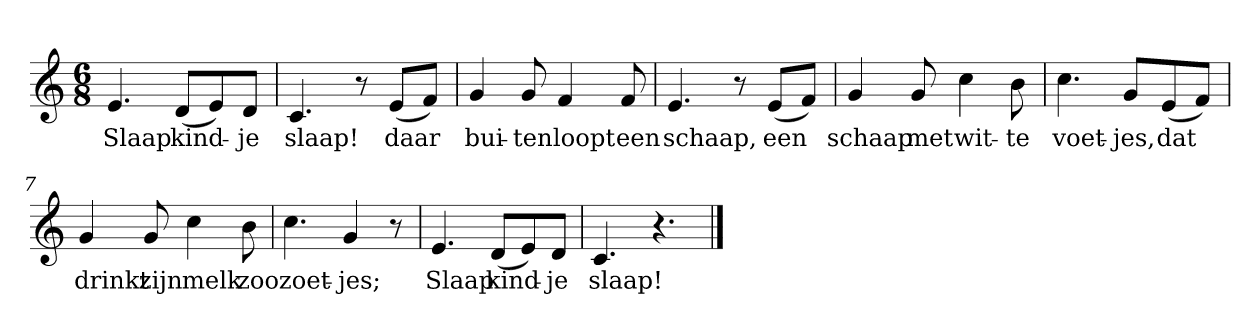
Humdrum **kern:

**kern	**text
*part1	*part1
*staff1	*staff1
*clefG2	*
*k[]	*
*C:	*
*M6/8	*
*MM120	*
=1	=1
4.e	Slaap
(8d/L	kind-
8e/)	.
8d/J	-je
=2	=2
4.c	slaap!
8r	.
(8e/L	daar
8f/J)	.
=3	=3
4g	bui-
8g	-ten
4f	loopt
8f	een
=4	=4
4.e	schaap,
8r	.
(8e/L	een
8f/J)	.
=5	=5
4g	schaap
8g	met
4cc	wit-
8b	-te
=6	=6
4.cc	voet-
8g/L	-jes,
(8e/	dat
8f/J)	.
=7	=7
4g	drinkt
8g	zijn
4cc	melk
8b	zoo
=8	=8
4.cc	zoet-
4g	-jes;
8r	.
=9	=9
4.e	Slaap
(8d/L	kind-
8e/)	.
8d/J	-je
=10	=10
4.c	slaap!
4.r	.
==	==
*-	*-
